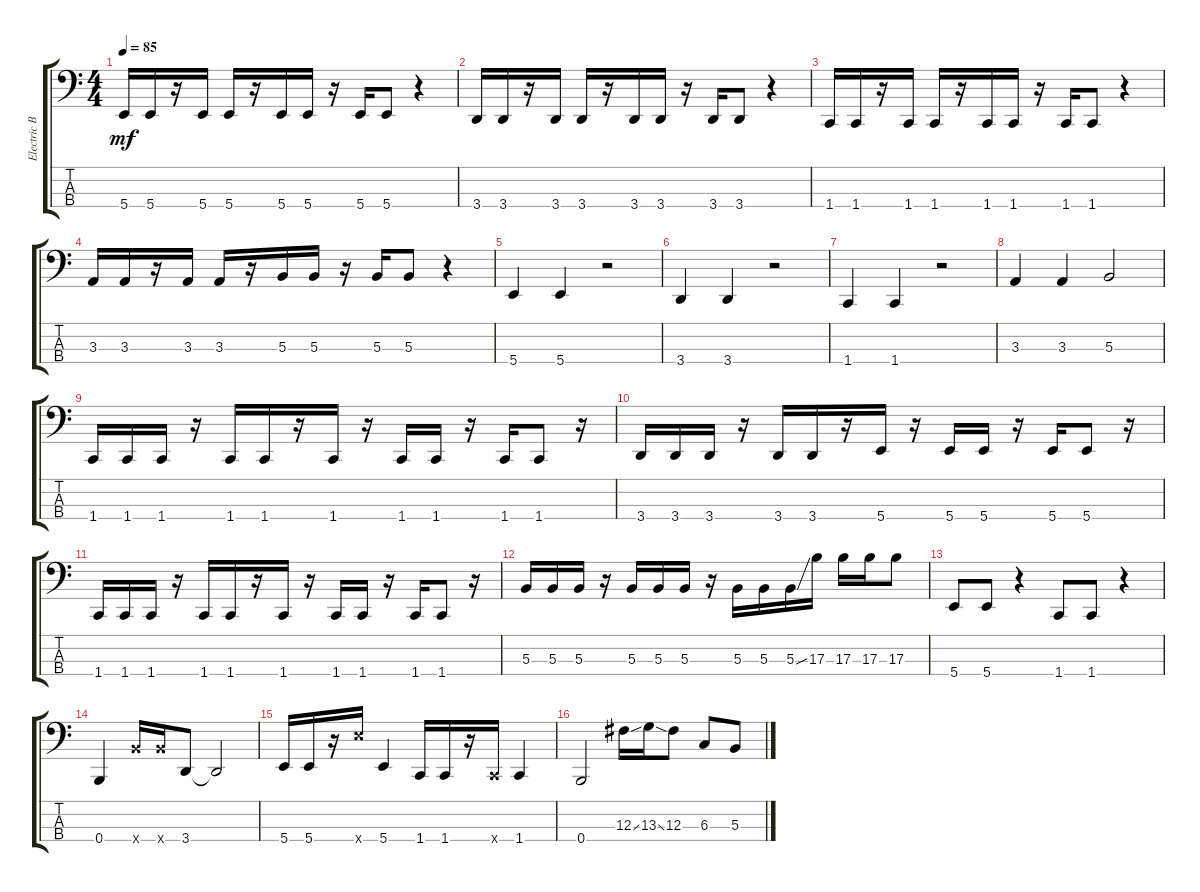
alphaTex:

\track ("Electric Bass" "Electric B") {instrument electricbassfinger}
\staff {score tabs}
\tuning (E2 B1 Gb1 B0) {hide}
\ts (4 4)
\tempo 85
\clef f4
\ks c
5.4.16{dy mf} 5.4.16 r.16 5.4.16 5.4.16 r.16 5.4.16 5.4.16 r.16 5.4.16 5.4.8 r.4 |
3.4.16 3.4.16 r.16 3.4.16 3.4.16 r.16 3.4.16 3.4.16 r.16 3.4.16 3.4.8 r.4 |
1.4.16 1.4.16 r.16 1.4.16 1.4.16 r.16 1.4.16 1.4.16 r.16 1.4.16 1.4.8 r.4 |
3.3.16 3.3.16 r.16 3.3.16 3.3.16 r.16 5.3.16 5.3.16 r.16 5.3.16 5.3.8 r.4 |
5.4.4 5.4.4 r.2 |
3.4.4 3.4.4 r.2 |
1.4.4 1.4.4 r.2 |
3.3.4 3.3.4 5.3.2 |
1.4.16 1.4.16 1.4.16 r.16 1.4.16 1.4.16 r.16 1.4.16 r.16 1.4.16 1.4.16 r.16 1.4.16 1.4.8 r.16 |
3.4.16 3.4.16 3.4.16 r.16 3.4.16 3.4.16 r.16 5.4.16 r.16 5.4.16 5.4.16 r.16 5.4.16 5.4.8 r.16 |
1.4.16 1.4.16 1.4.16 r.16 1.4.16 1.4.16 r.16 1.4.16 r.16 1.4.16 1.4.16 r.16 1.4.16 1.4.8 r.16 |
5.3.16 5.3.16 5.3.16 r.16 5.3.16 5.3.16 5.3.16 r.16 5.3.16 5.3.16 5.3{ss}.16 17.3.16 17.3.16 17.3.16 17.3.8 |
5.4.8 5.4.8 r.4 1.4.8 1.4.8 r.4 |
0.4.4 12.4{x}.16 12.4{x}.16 3.4.8 3.4{t}.2 |
5.4.16 5.4.16 r.16 17.4{x}.16 5.4.4 1.4.16 1.4.16 r.16 1.4{x}.16 1.4.4 |
0.4.2 12.3{ss}.16 13.3{ss}.16 12.3.8 6.3.8 5.3.8
